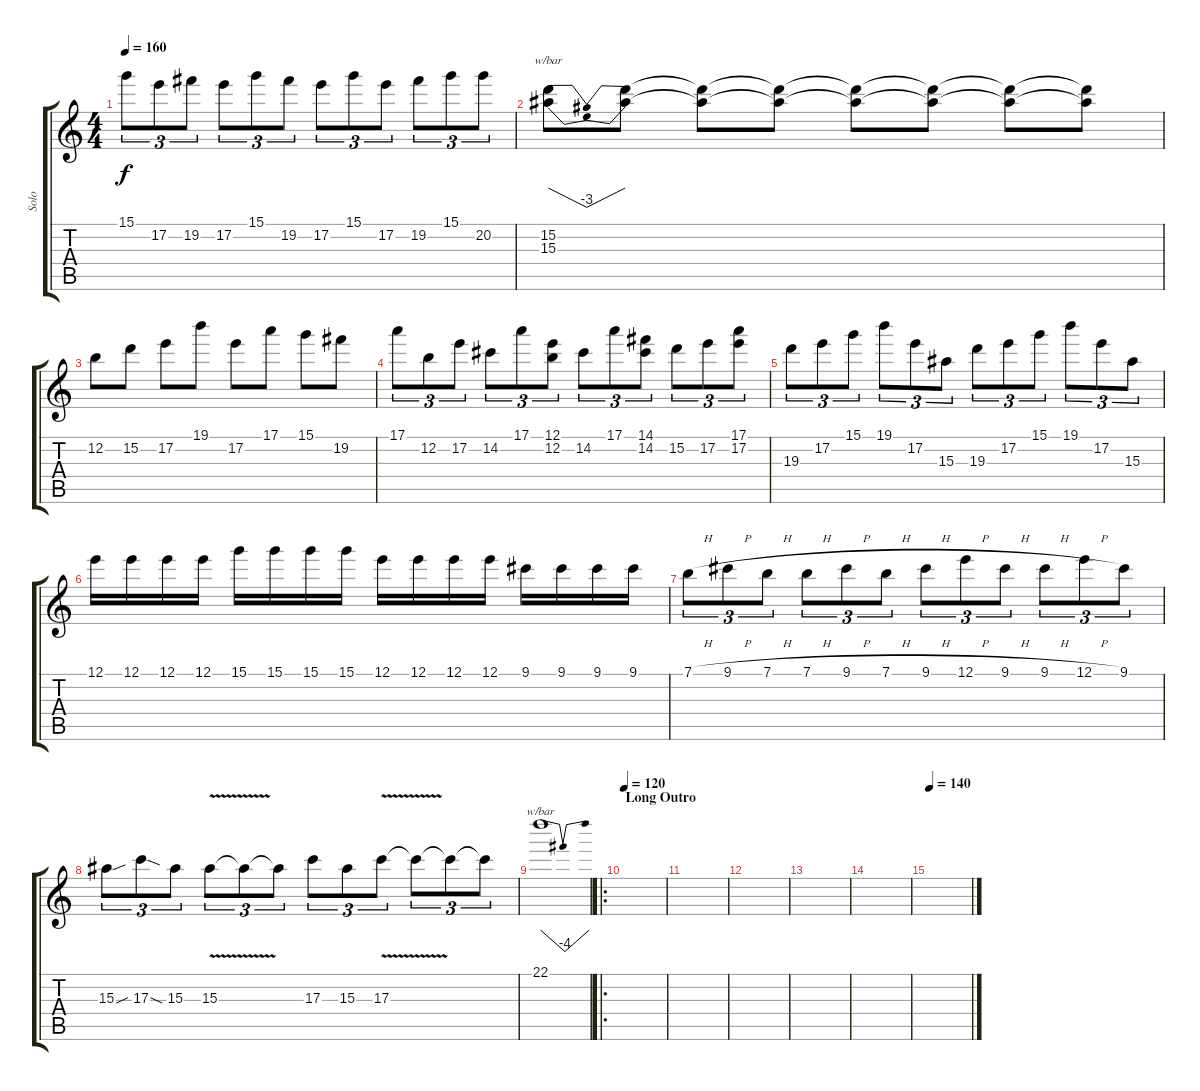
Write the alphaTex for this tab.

\track ("Solo" "Solo") {instrument distortionguitar}
\staff {score tabs}
\tuning (E4 B3 G3 D3 A2 E2) {hide}
\ts (4 4)
\tempo 160
\clef g2
\ks c
15.1.8{tu (3 2) dy f} 17.2.8{tu (3 2)} 19.2.8{tu (3 2)} 17.2.8{tu (3 2)} 15.1.8{tu (3 2)} 19.2.8{tu (3 2)} 17.2.8{tu (3 2)} 15.1.8{tu (3 2)} 17.2.8{tu (3 2)} 19.2.8{tu (3 2)} 15.1.8{tu (3 2)} 20.2.8{tu (3 2)} |
(15.2 15.3).8{tbe (dip default 0 0 30 -12 60 0)} (15.2{t} 15.3{t}).8 (15.2{t} 15.3{t}).8 (15.2{t} 15.3{t}).8 (15.2{t} 15.3{t}).8 (15.2{t} 15.3{t}).8 (15.2{t} 15.3{t}).8 (15.2{t} 15.3{t}).8 |
12.2.8 15.2.8 17.2.8 19.1.8 17.2.8 17.1.8 15.1.8 19.2.8 |
17.1.8{tu (3 2)} 12.2.8{tu (3 2)} 17.2.8{tu (3 2)} 14.2.8{tu (3 2)} 17.1.8{tu (3 2)} (12.1 12.2).8{tu (3 2)} 14.2.8{tu (3 2)} 17.1.8{tu (3 2)} (14.1 14.2).8{tu (3 2)} 15.2.8{tu (3 2)} 17.2.8{tu (3 2)} (17.1 17.2).8{tu (3 2)} |
19.3.8{tu (3 2)} 17.2.8{tu (3 2)} 15.1.8{tu (3 2)} 19.1.8{tu (3 2)} 17.2.8{tu (3 2)} 15.3.8{tu (3 2)} 19.3.8{tu (3 2)} 17.2.8{tu (3 2)} 15.1.8{tu (3 2)} 19.1.8{tu (3 2)} 17.2.8{tu (3 2)} 15.3.8{tu (3 2)} |
12.1.16 12.1.16 12.1.16 12.1.16 15.1.16 15.1.16 15.1.16 15.1.16 12.1.16 12.1.16 12.1.16 12.1.16 9.1.16 9.1.16 9.1.16 9.1.16 |
7.1{h}.8{tu (3 2)} 9.1{h}.8{tu (3 2)} 7.1{h}.8{tu (3 2)} 7.1{h}.8{tu (3 2)} 9.1{h}.8{tu (3 2)} 7.1{h}.8{tu (3 2)} 9.1{h}.8{tu (3 2)} 12.1{h}.8{tu (3 2)} 9.1{h}.8{tu (3 2)} 9.1{h}.8{tu (3 2)} 12.1{h}.8{tu (3 2)} 9.1.8{tu (3 2)} |
15.3{sou}.8{tu (3 2)} 17.3{sod}.8{tu (3 2)} 15.3.8{tu (3 2)} 15.3{v}.8{tu (3 2)} 15.3{t}.8{tu (3 2)} 15.3{t}.8{tu (3 2)} 17.3.8{tu (3 2)} 15.3.8{tu (3 2)} 17.3{v}.8{tu (3 2)} 17.3{t}.8{tu (3 2)} 17.3{t}.8{tu (3 2)} 17.3{t}.8{tu (3 2)} |
22.1.1{tbe (dip default 0 0 30 -16 60 0)} |
\ro
\section ("" "Long Outro")
\tempo 120
|
|
|
|
|
\tempo 140
